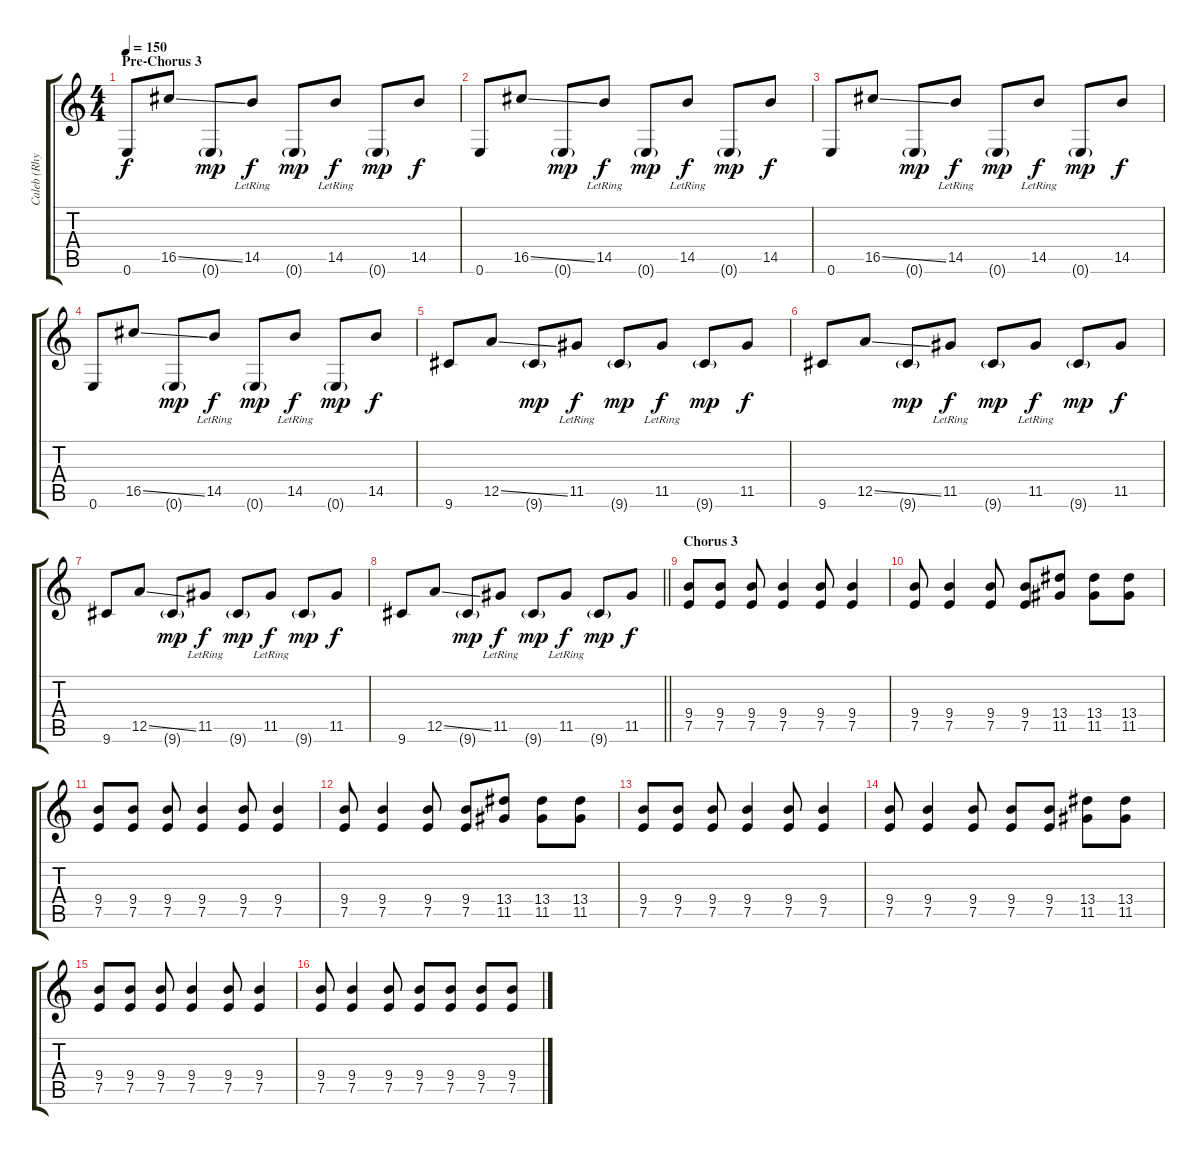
\track ("Caleb (Rhythm)" "Caleb (Rhy") {instrument overdrivenguitar}
\staff {score tabs}
\tuning (E4 B3 G3 D3 A2 E2) {hide}
\ts (4 4)
\section ("" "Pre-Chorus 3")
\tempo 150
\clef g2
\ks c
0.6.8{dy f} 16.5{ss}.8 0.6{g}.8{dy mp} 14.5{lr}.8{dy f} 0.6{g}.8{dy mp} 14.5{lr}.8{dy f} 0.6{g}.8{dy mp} 14.5.8{dy f} |
0.6.8 16.5{ss}.8 0.6{g}.8{dy mp} 14.5{lr}.8{dy f} 0.6{g}.8{dy mp} 14.5{lr}.8{dy f} 0.6{g}.8{dy mp} 14.5.8{dy f} |
0.6.8 16.5{ss}.8 0.6{g}.8{dy mp} 14.5{lr}.8{dy f} 0.6{g}.8{dy mp} 14.5{lr}.8{dy f} 0.6{g}.8{dy mp} 14.5.8{dy f} |
0.6.8 16.5{ss}.8 0.6{g}.8{dy mp} 14.5{lr}.8{dy f} 0.6{g}.8{dy mp} 14.5{lr}.8{dy f} 0.6{g}.8{dy mp} 14.5.8{dy f} |
9.6.8 12.5{ss}.8 9.6{g}.8{dy mp} 11.5{lr}.8{dy f} 9.6{g}.8{dy mp} 11.5{lr}.8{dy f} 9.6{g}.8{dy mp} 11.5.8{dy f} |
9.6.8 12.5{ss}.8 9.6{g}.8{dy mp} 11.5{lr}.8{dy f} 9.6{g}.8{dy mp} 11.5{lr}.8{dy f} 9.6{g}.8{dy mp} 11.5.8{dy f} |
9.6.8 12.5{ss}.8 9.6{g}.8{dy mp} 11.5{lr}.8{dy f} 9.6{g}.8{dy mp} 11.5{lr}.8{dy f} 9.6{g}.8{dy mp} 11.5.8{dy f} |
\barLineRight lightlight
9.6.8 12.5{ss}.8 9.6{g}.8{dy mp} 11.5{lr}.8{dy f} 9.6{g}.8{dy mp} 11.5{lr}.8{dy f} 9.6{g}.8{dy mp} 11.5.8{dy f} |
\section ("" "Chorus 3")
(9.4 7.5).8{volume 11} (9.4 7.5).8 (9.4 7.5).8 (9.4 7.5).4 (9.4 7.5).8 (9.4 7.5).4 |
(9.4 7.5).8 (9.4 7.5).4 (9.4 7.5).8 (9.4 7.5).8 (13.4 11.5).8 (13.4 11.5).8 (13.4 11.5).8 |
(9.4 7.5).8 (9.4 7.5).8 (9.4 7.5).8 (9.4 7.5).4 (9.4 7.5).8 (9.4 7.5).4 |
(9.4 7.5).8 (9.4 7.5).4 (9.4 7.5).8 (9.4 7.5).8 (13.4 11.5).8 (13.4 11.5).8 (13.4 11.5).8 |
(9.4 7.5).8 (9.4 7.5).8 (9.4 7.5).8 (9.4 7.5).4 (9.4 7.5).8 (9.4 7.5).4 |
(9.4 7.5).8 (9.4 7.5).4 (9.4 7.5).8 (9.4 7.5).8 (9.4 7.5).8 (13.4 11.5).8 (13.4 11.5).8 |
(9.4 7.5).8 (9.4 7.5).8 (9.4 7.5).8 (9.4 7.5).4 (9.4 7.5).8 (9.4 7.5).4 |
(9.4 7.5).8 (9.4 7.5).4 (9.4 7.5).8 (9.4 7.5).8 (9.4 7.5).8 (9.4 7.5).8 (9.4 7.5).8
